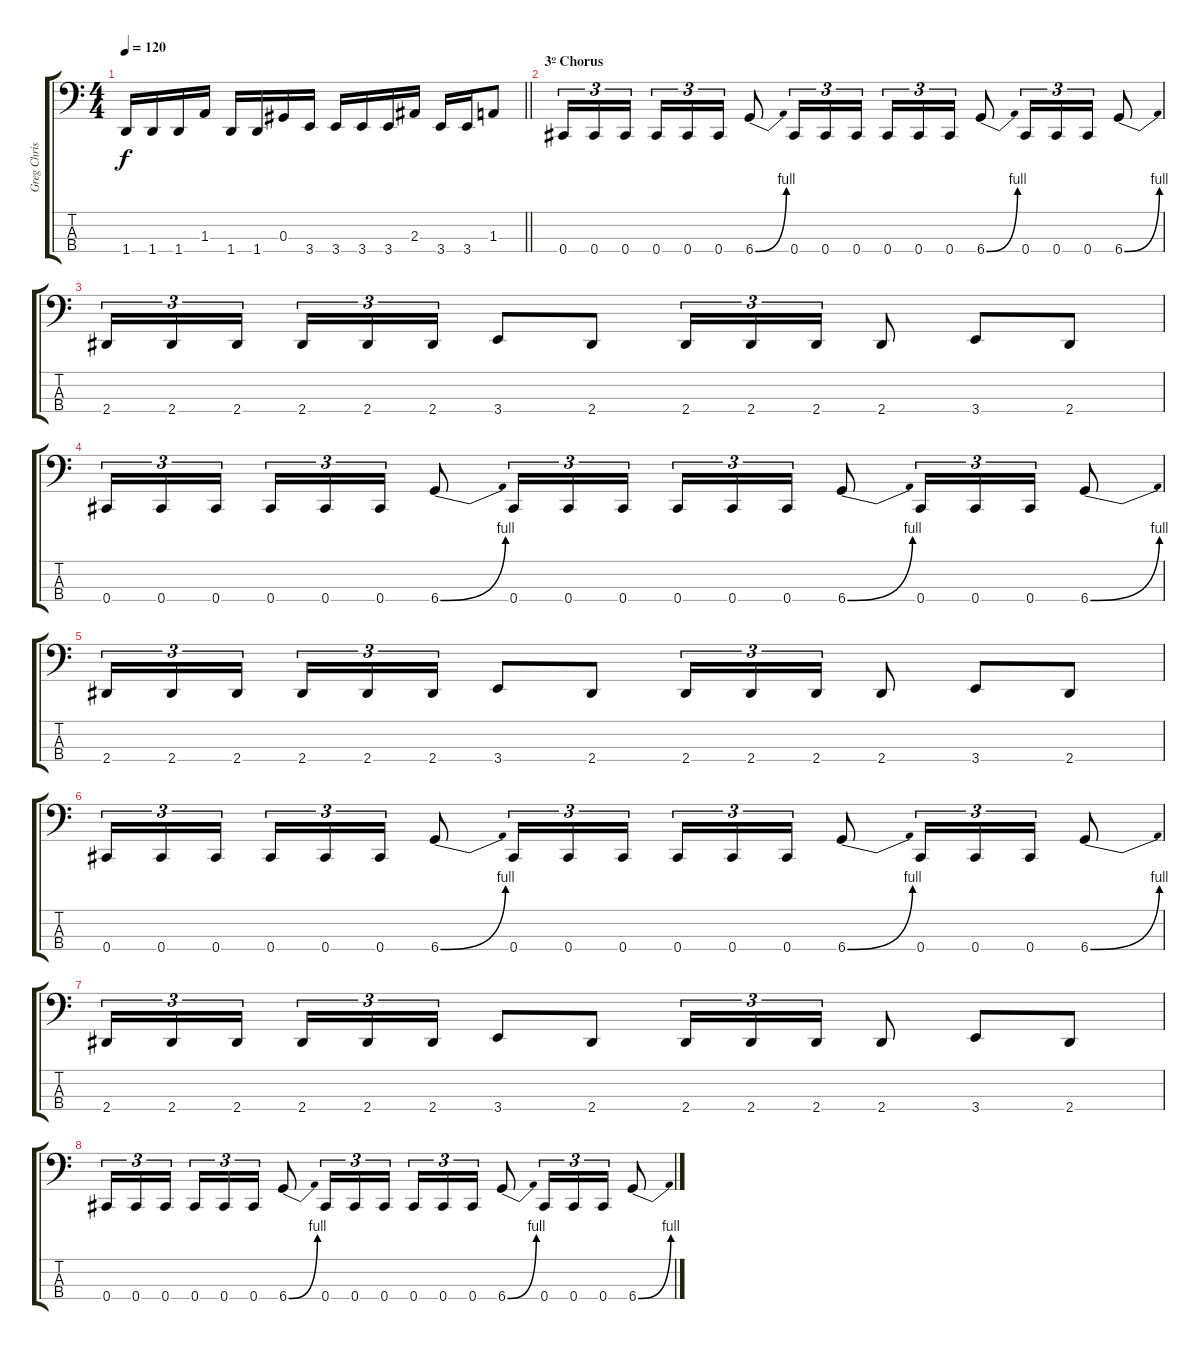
\track ("Greg Christian" "Greg Chris") {instrument electricbassfinger}
\staff {score tabs}
\tuning (Gb2 Db2 Ab1 Db1) {hide}
\ts (4 4)
\tempo 120
\clef f4
\barLineRight lightlight
\ks c
1.4.16{dy f} 1.4.16 1.4.16 1.3.16 1.4.16 1.4.16 0.3.16 3.4.16 3.4.16 3.4.16 3.4.16 2.3.16 3.4.16 3.4.16 1.3.8 |
\section ("" "3º Chorus")
0.4.16{tu (3 2)} 0.4.16{tu (3 2)} 0.4.16{tu (3 2) beam splitsecondary} 0.4.16{tu (3 2)} 0.4.16{tu (3 2)} 0.4.16{tu (3 2)} 6.4{be (bend 0 0 60 4)}.8 0.4.16{tu (3 2)} 0.4.16{tu (3 2)} 0.4.16{tu (3 2)} 0.4.16{tu (3 2)} 0.4.16{tu (3 2)} 0.4.16{tu (3 2)} 6.4{be (bend 0 0 60 4)}.8 0.4.16{tu (3 2)} 0.4.16{tu (3 2)} 0.4.16{tu (3 2)} 6.4{be (bend 0 0 60 4)}.8 |
2.4.16{tu (3 2)} 2.4.16{tu (3 2)} 2.4.16{tu (3 2) beam splitsecondary} 2.4.16{tu (3 2)} 2.4.16{tu (3 2)} 2.4.16{tu (3 2)} 3.4.8 2.4.8 2.4.16{tu (3 2)} 2.4.16{tu (3 2)} 2.4.16{tu (3 2)} 2.4.8 3.4.8 2.4.8 |
0.4.16{tu (3 2)} 0.4.16{tu (3 2)} 0.4.16{tu (3 2) beam splitsecondary} 0.4.16{tu (3 2)} 0.4.16{tu (3 2)} 0.4.16{tu (3 2)} 6.4{be (bend 0 0 60 4)}.8 0.4.16{tu (3 2)} 0.4.16{tu (3 2)} 0.4.16{tu (3 2)} 0.4.16{tu (3 2)} 0.4.16{tu (3 2)} 0.4.16{tu (3 2)} 6.4{be (bend 0 0 60 4)}.8 0.4.16{tu (3 2)} 0.4.16{tu (3 2)} 0.4.16{tu (3 2)} 6.4{be (bend 0 0 60 4)}.8 |
2.4.16{tu (3 2)} 2.4.16{tu (3 2)} 2.4.16{tu (3 2) beam splitsecondary} 2.4.16{tu (3 2)} 2.4.16{tu (3 2)} 2.4.16{tu (3 2)} 3.4.8 2.4.8 2.4.16{tu (3 2)} 2.4.16{tu (3 2)} 2.4.16{tu (3 2)} 2.4.8 3.4.8 2.4.8 |
0.4.16{tu (3 2)} 0.4.16{tu (3 2)} 0.4.16{tu (3 2) beam splitsecondary} 0.4.16{tu (3 2)} 0.4.16{tu (3 2)} 0.4.16{tu (3 2)} 6.4{be (bend 0 0 60 4)}.8 0.4.16{tu (3 2)} 0.4.16{tu (3 2)} 0.4.16{tu (3 2)} 0.4.16{tu (3 2)} 0.4.16{tu (3 2)} 0.4.16{tu (3 2)} 6.4{be (bend 0 0 60 4)}.8 0.4.16{tu (3 2)} 0.4.16{tu (3 2)} 0.4.16{tu (3 2)} 6.4{be (bend 0 0 60 4)}.8 |
2.4.16{tu (3 2)} 2.4.16{tu (3 2)} 2.4.16{tu (3 2) beam splitsecondary} 2.4.16{tu (3 2)} 2.4.16{tu (3 2)} 2.4.16{tu (3 2)} 3.4.8 2.4.8 2.4.16{tu (3 2)} 2.4.16{tu (3 2)} 2.4.16{tu (3 2)} 2.4.8 3.4.8 2.4.8 |
0.4.16{tu (3 2)} 0.4.16{tu (3 2)} 0.4.16{tu (3 2) beam splitsecondary} 0.4.16{tu (3 2)} 0.4.16{tu (3 2)} 0.4.16{tu (3 2)} 6.4{be (bend 0 0 60 4)}.8 0.4.16{tu (3 2)} 0.4.16{tu (3 2)} 0.4.16{tu (3 2)} 0.4.16{tu (3 2)} 0.4.16{tu (3 2)} 0.4.16{tu (3 2)} 6.4{be (bend 0 0 60 4)}.8 0.4.16{tu (3 2)} 0.4.16{tu (3 2)} 0.4.16{tu (3 2)} 6.4{be (bend 0 0 60 4)}.8
